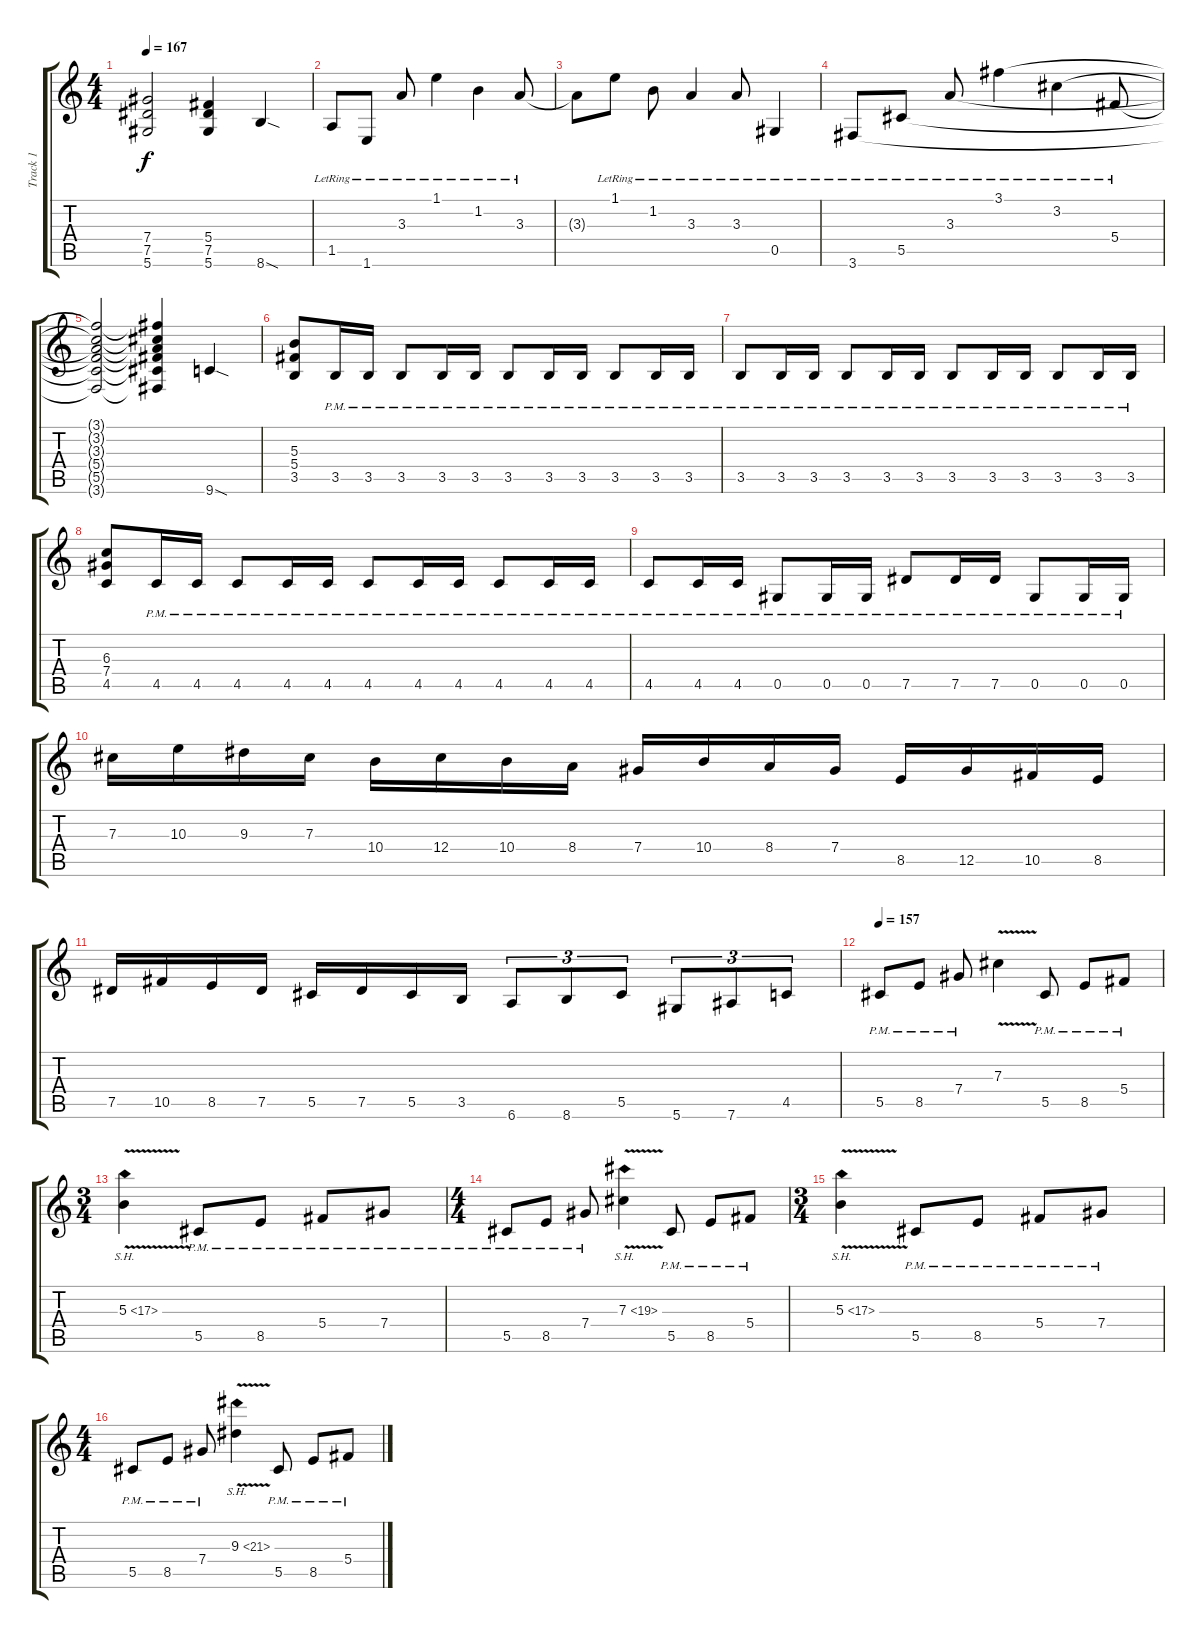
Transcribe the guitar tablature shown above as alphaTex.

\track ("Track 1" "Track 1") {instrument distortionguitar}
\staff {score tabs}
\tuning (Eb4 Bb3 Gb3 Db3 Ab2 Eb2) {hide}
\ts (4 4)
\tempo 167
\clef g2
\ks c
(7.4 7.5 5.6).2{dy f} (5.4 7.5 5.6).4 8.6{sod}.4 |
1.5{lr}.8 1.6{lr}.8 3.3{lr}.8 1.1{lr}.4 1.2{lr}.4 3.3{lr}.8 |
3.3{t}.8 1.1{lr}.8 1.2{lr}.8 3.3{lr}.4 3.3{lr}.8 0.5{lr}.4 |
3.6{lr}.8 5.5{lr}.8 3.3{lr}.8 3.1{lr}.4 3.2{lr}.4 5.4{lr}.8 |
(3.1{t} 3.2{t} 3.3{t} 5.4{t} 5.5{t} 3.6{t}).2 (3.1{t} 3.2{t} 3.3{t} 5.4{t} 5.5{t} 3.6{t}).4 9.6{sod}.4 |
(5.3 5.4 3.5).8 3.5{pm}.16 3.5{pm}.16 3.5{pm}.8 3.5{pm}.16 3.5{pm}.16 3.5{pm}.8 3.5{pm}.16 3.5{pm}.16 3.5{pm}.8 3.5{pm}.16 3.5{pm}.16 |
3.5{pm}.8 3.5{pm}.16 3.5{pm}.16 3.5{pm}.8 3.5{pm}.16 3.5{pm}.16 3.5{pm}.8 3.5{pm}.16 3.5{pm}.16 3.5{pm}.8 3.5{pm}.16 3.5{pm}.16 |
(6.3 7.4 4.5).8 4.5{pm}.16 4.5{pm}.16 4.5{pm}.8 4.5{pm}.16 4.5{pm}.16 4.5{pm}.8 4.5{pm}.16 4.5{pm}.16 4.5{pm}.8 4.5{pm}.16 4.5{pm}.16 |
4.5{pm}.8 4.5{pm}.16 4.5{pm}.16 0.5{pm}.8 0.5{pm}.16 0.5{pm}.16 7.5{pm}.8 7.5{pm}.16 7.5{pm}.16 0.5{pm}.8 0.5{pm}.16 0.5{pm}.16 |
7.3.16 10.3.16 9.3.16 7.3.16 10.4.16 12.4.16 10.4.16 8.4.16 7.4.16 10.4.16 8.4.16 7.4.16 8.5.16 12.5.16 10.5.16 8.5.16 |
7.5.16 10.5.16 8.5.16 7.5.16 5.5.16 7.5.16 5.5.16 3.5.16 6.6.8{tu (3 2)} 8.6.8{tu (3 2)} 5.5.8{tu (3 2)} 5.6.8{tu (3 2)} 7.6.8{tu (3 2)} 4.5.8{tu (3 2)} |
\tempo 157
5.5{pm}.8 8.5{pm}.8 7.4{pm}.8 7.3{v}.4 5.5{pm}.8 8.5{pm}.8 5.4{pm}.8 |
\ts (3 4)
5.3{sh 12 v}.4 5.5{pm}.8 8.5{pm}.8 5.4{pm}.8 7.4{pm}.8 |
\ts (4 4)
5.5{pm}.8 8.5{pm}.8 7.4{pm}.8 7.3{sh 12 v}.4 5.5{pm}.8 8.5{pm}.8 5.4{pm}.8 |
\ts (3 4)
5.3{sh 12 v}.4 5.5{pm}.8 8.5{pm}.8 5.4{pm}.8 7.4{pm}.8 |
\ts (4 4)
5.5{pm}.8 8.5{pm}.8 7.4{pm}.8 9.3{sh 12 v}.4 5.5{pm}.8 8.5{pm}.8 5.4{pm}.8
